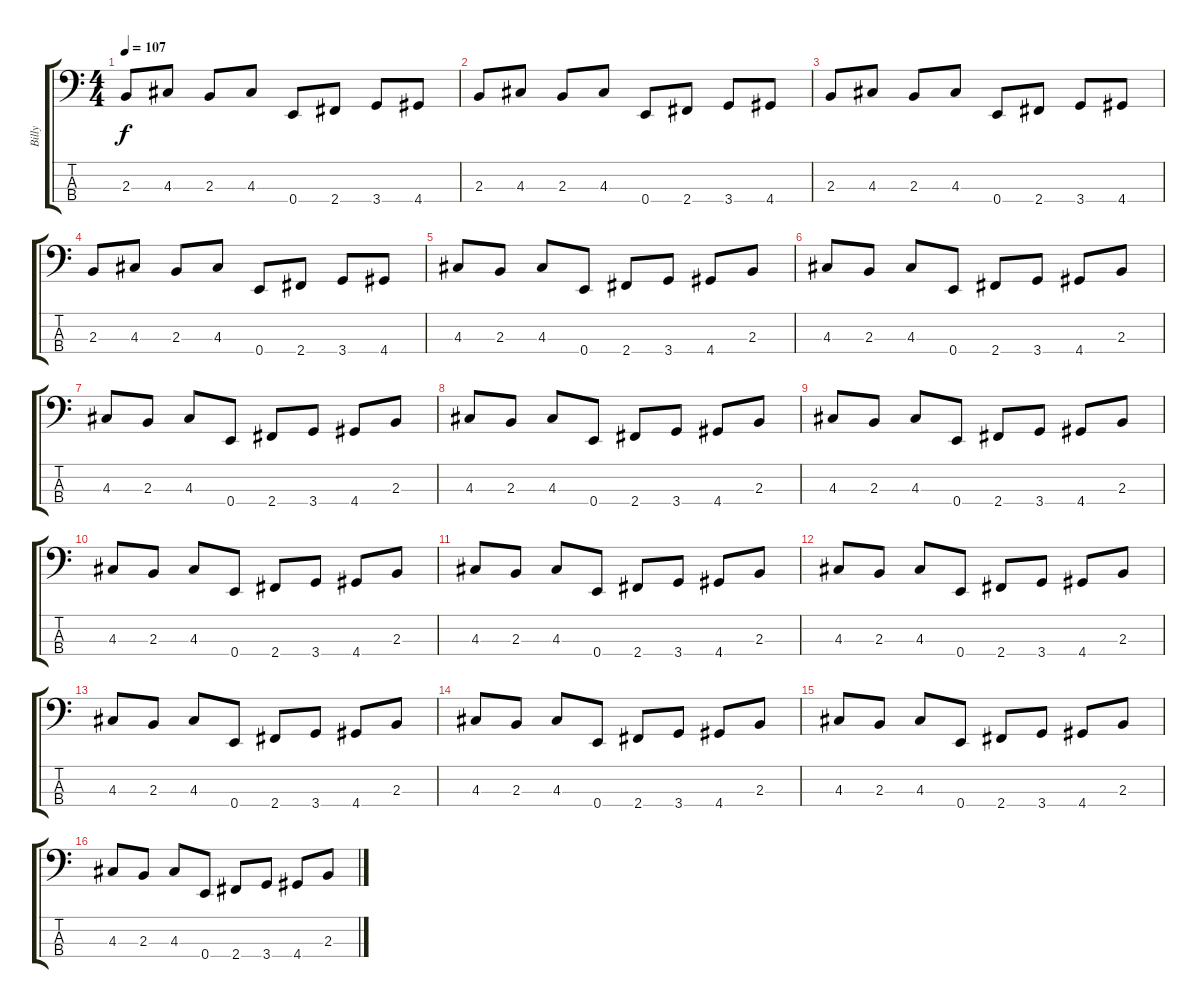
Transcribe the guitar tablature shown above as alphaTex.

\track ("Billy" "Billy") {instrument electricbassfinger}
\staff {score tabs}
\tuning (G2 D2 A1 E1) {hide}
\ts (4 4)
\tempo 107
\clef f4
\ks c
2.3.8{dy f} 4.3.8 2.3.8 4.3.8 0.4.8 2.4.8 3.4.8 4.4.8 |
2.3.8 4.3.8 2.3.8 4.3.8 0.4.8 2.4.8 3.4.8 4.4.8 |
2.3.8 4.3.8 2.3.8 4.3.8 0.4.8 2.4.8 3.4.8 4.4.8 |
2.3.8 4.3.8 2.3.8 4.3.8 0.4.8 2.4.8 3.4.8 4.4.8 |
4.3.8 2.3.8 4.3.8 0.4.8 2.4.8 3.4.8 4.4.8 2.3.8 |
4.3.8 2.3.8 4.3.8 0.4.8 2.4.8 3.4.8 4.4.8 2.3.8 |
4.3.8 2.3.8 4.3.8 0.4.8 2.4.8 3.4.8 4.4.8 2.3.8 |
4.3.8 2.3.8 4.3.8 0.4.8 2.4.8 3.4.8 4.4.8 2.3.8 |
4.3.8 2.3.8 4.3.8 0.4.8 2.4.8 3.4.8 4.4.8 2.3.8 |
4.3.8 2.3.8 4.3.8 0.4.8 2.4.8 3.4.8 4.4.8 2.3.8 |
4.3.8 2.3.8 4.3.8 0.4.8 2.4.8 3.4.8 4.4.8 2.3.8 |
4.3.8 2.3.8 4.3.8 0.4.8 2.4.8 3.4.8 4.4.8 2.3.8 |
4.3.8 2.3.8 4.3.8 0.4.8 2.4.8 3.4.8 4.4.8 2.3.8 |
4.3.8 2.3.8 4.3.8 0.4.8 2.4.8 3.4.8 4.4.8 2.3.8 |
4.3.8 2.3.8 4.3.8 0.4.8 2.4.8 3.4.8 4.4.8 2.3.8 |
4.3.8 2.3.8 4.3.8 0.4.8 2.4.8 3.4.8 4.4.8 2.3.8
